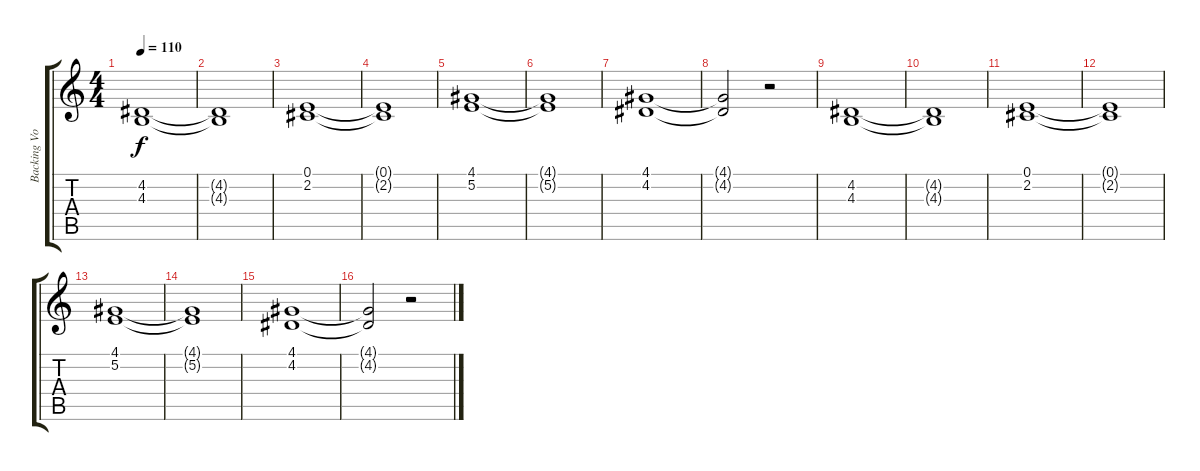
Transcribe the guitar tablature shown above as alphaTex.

\track ("Backing Vocals" "Backing Vo") {instrument stringensemble1}
\staff {score tabs}
\tuning (E4 B3 G3 D3 A2 E2) {hide}
\ts (4 4)
\tempo 110
\clef g2
\ks c
(4.2 4.3).1{dy f} |
(4.2{t} 4.3{t}).1 |
(0.1 2.2).1 |
(0.1{t} 2.2{t}).1 |
(4.1 5.2).1 |
(4.1{t} 5.2{t}).1 |
(4.1 4.2).1 |
(4.1{t} 4.2{t}).2 r.2 |
(4.2 4.3).1 |
(4.2{t} 4.3{t}).1 |
(0.1 2.2).1 |
(0.1{t} 2.2{t}).1 |
(4.1 5.2).1 |
(4.1{t} 5.2{t}).1 |
(4.1 4.2).1 |
(4.1{t} 4.2{t}).2 r.2
